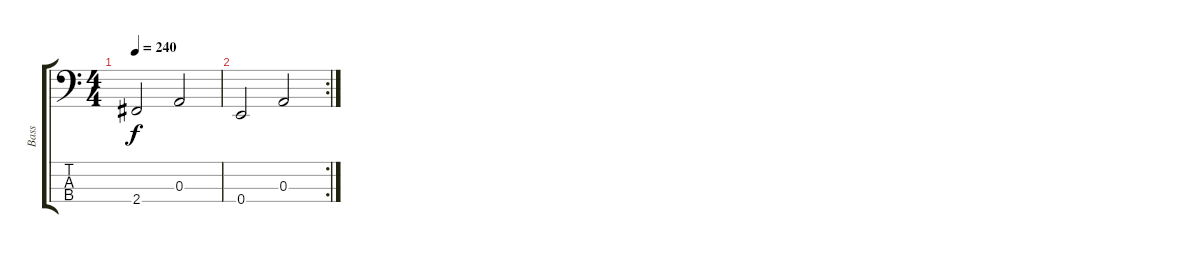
\track ("Bass" "Bass") {instrument acousticbass}
\staff {score tabs}
\tuning (G2 D2 A1 E1) {hide}
\ts (4 4)
\tempo 240
\clef f4
\ks c
2.4.2{dy f} 0.3.2 |
\rc 2
0.4.2 0.3.2
